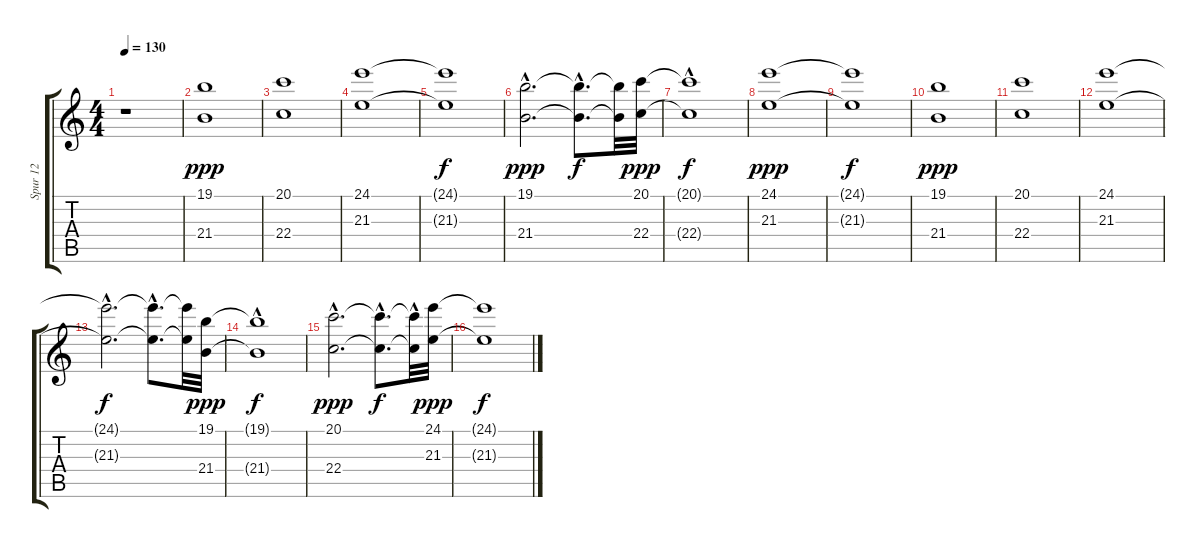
\track ("Spur 12" "Spur 12") {instrument drawbarorgan}
\staff {score tabs}
\tuning (E4 B3 G3 D3 A2 E2) {hide}
\ts (4 4)
\tempo 130
\clef g2
\ks c
r.1{dy ppp instrument drawbarorgan} |
(19.1 21.4).1 |
(20.1 22.4).1 |
(24.1 21.3).1 |
(24.1{t} 21.3{t}).1{dy f} |
(19.1{hac} 21.4{hac}).2{d dy ppp} (19.1{hac t} 21.4{hac t}).8{d dy f} (19.1{t} 21.4{t}).32 (20.1 22.4).32{dy ppp} |
(20.1{t} 22.4{hac t}).1{dy f} |
(24.1 21.3).1{dy ppp} |
(24.1{t} 21.3{t}).1{dy f} |
(19.1 21.4).1{dy ppp} |
(20.1 22.4).1 |
(24.1 21.3).1 |
(24.1{hac t} 21.3{hac t}).2{d dy f} (24.1{hac t} 21.3{hac t}).8{d} (24.1{t} 21.3{t}).32 (19.1 21.4).32{dy ppp} |
(19.1{t} 21.4{hac t}).1{dy f} |
(20.1{hac} 22.4{hac}).2{d dy ppp} (20.1{hac t} 22.4{hac t}).8{d dy f} (20.1{hac t} 22.4{t}).32 (24.1 21.3).32{dy ppp} |
(24.1{t} 21.3{t}).1{dy f}
